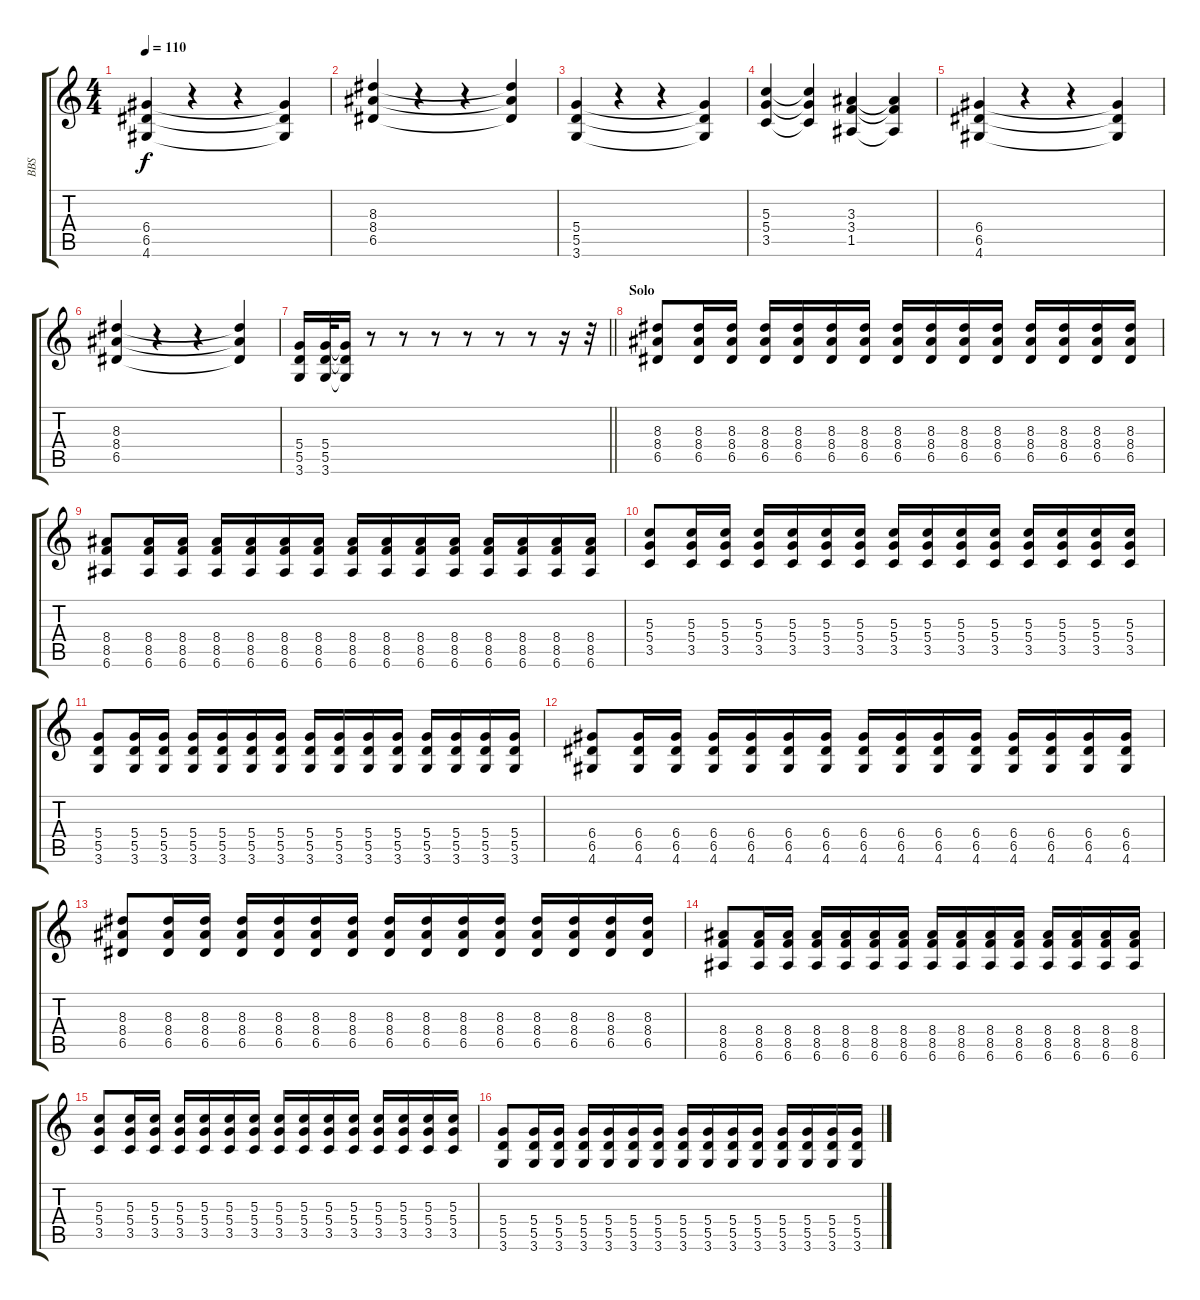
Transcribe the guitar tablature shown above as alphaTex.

\track ("BBS" "BBS") {instrument overdrivenguitar}
\staff {score tabs}
\tuning (E4 B3 G3 D3 A2 E2) {hide}
\ts (4 4)
\tempo 110
\clef g2
\ks c
(6.4 6.5 4.6).4{dy f} r.4 r.4 (6.4{t} 6.5{t} 4.6{t}).4 |
(8.3 8.4 6.5).4 r.4 r.4 (8.3{t} 8.4{t} 6.5{t}).4 |
(5.4 5.5 3.6).4 r.4 r.4 (5.4{t} 5.5{t} 3.6{t}).4 |
(5.3 5.4 3.5).4 (5.3{t} 5.4{t} 3.5{t}).4 (3.3 3.4 1.5).4 (3.3{t} 3.4{t} 1.5{t}).4 |
(6.4 6.5 4.6).4 r.4 r.4 (6.4{t} 6.5{t} 4.6{t}).4 |
(8.3 8.4 6.5).4 r.4 r.4 (8.3{t} 8.4{t} 6.5{t}).4 |
\barLineRight lightlight
(5.4 5.5 3.6).16 (5.4 5.5 3.6).32 (5.4{t} 5.5{t} 3.6{t}).16 r.8 r.8 r.8 r.8 r.8 r.8 r.16 r.32 |
\section ("" "Solo")
(8.3 8.4 6.5).8 (8.3 8.4 6.5).16 (8.3 8.4 6.5).16 (8.3 8.4 6.5).16 (8.3 8.4 6.5).16 (8.3 8.4 6.5).16 (8.3 8.4 6.5).16 (8.3 8.4 6.5).16 (8.3 8.4 6.5).16 (8.3 8.4 6.5).16 (8.3 8.4 6.5).16 (8.3 8.4 6.5).16 (8.3 8.4 6.5).16 (8.3 8.4 6.5).16 (8.3 8.4 6.5).16 |
(8.4 8.5 6.6).8 (8.4 8.5 6.6).16 (8.4 8.5 6.6).16 (8.4 8.5 6.6).16 (8.4 8.5 6.6).16 (8.4 8.5 6.6).16 (8.4 8.5 6.6).16 (8.4 8.5 6.6).16 (8.4 8.5 6.6).16 (8.4 8.5 6.6).16 (8.4 8.5 6.6).16 (8.4 8.5 6.6).16 (8.4 8.5 6.6).16 (8.4 8.5 6.6).16 (8.4 8.5 6.6).16 |
(5.3 5.4 3.5).8 (5.3 5.4 3.5).16 (5.3 5.4 3.5).16 (5.3 5.4 3.5).16 (5.3 5.4 3.5).16 (5.3 5.4 3.5).16 (5.3 5.4 3.5).16 (5.3 5.4 3.5).16 (5.3 5.4 3.5).16 (5.3 5.4 3.5).16 (5.3 5.4 3.5).16 (5.3 5.4 3.5).16 (5.3 5.4 3.5).16 (5.3 5.4 3.5).16 (5.3 5.4 3.5).16 |
(5.4 5.5 3.6).8 (5.4 5.5 3.6).16 (5.4 5.5 3.6).16 (5.4 5.5 3.6).16 (5.4 5.5 3.6).16 (5.4 5.5 3.6).16 (5.4 5.5 3.6).16 (5.4 5.5 3.6).16 (5.4 5.5 3.6).16 (5.4 5.5 3.6).16 (5.4 5.5 3.6).16 (5.4 5.5 3.6).16 (5.4 5.5 3.6).16 (5.4 5.5 3.6).16 (5.4 5.5 3.6).16 |
(6.4 6.5 4.6).8 (6.4 6.5 4.6).16 (6.4 6.5 4.6).16 (6.4 6.5 4.6).16 (6.4 6.5 4.6).16 (6.4 6.5 4.6).16 (6.4 6.5 4.6).16 (6.4 6.5 4.6).16 (6.4 6.5 4.6).16 (6.4 6.5 4.6).16 (6.4 6.5 4.6).16 (6.4 6.5 4.6).16 (6.4 6.5 4.6).16 (6.4 6.5 4.6).16 (6.4 6.5 4.6).16 |
(8.3 8.4 6.5).8 (8.3 8.4 6.5).16 (8.3 8.4 6.5).16 (8.3 8.4 6.5).16 (8.3 8.4 6.5).16 (8.3 8.4 6.5).16 (8.3 8.4 6.5).16 (8.3 8.4 6.5).16 (8.3 8.4 6.5).16 (8.3 8.4 6.5).16 (8.3 8.4 6.5).16 (8.3 8.4 6.5).16 (8.3 8.4 6.5).16 (8.3 8.4 6.5).16 (8.3 8.4 6.5).16 |
(8.4 8.5 6.6).8 (8.4 8.5 6.6).16 (8.4 8.5 6.6).16 (8.4 8.5 6.6).16 (8.4 8.5 6.6).16 (8.4 8.5 6.6).16 (8.4 8.5 6.6).16 (8.4 8.5 6.6).16 (8.4 8.5 6.6).16 (8.4 8.5 6.6).16 (8.4 8.5 6.6).16 (8.4 8.5 6.6).16 (8.4 8.5 6.6).16 (8.4 8.5 6.6).16 (8.4 8.5 6.6).16 |
(5.3 5.4 3.5).8 (5.3 5.4 3.5).16 (5.3 5.4 3.5).16 (5.3 5.4 3.5).16 (5.3 5.4 3.5).16 (5.3 5.4 3.5).16 (5.3 5.4 3.5).16 (5.3 5.4 3.5).16 (5.3 5.4 3.5).16 (5.3 5.4 3.5).16 (5.3 5.4 3.5).16 (5.3 5.4 3.5).16 (5.3 5.4 3.5).16 (5.3 5.4 3.5).16 (5.3 5.4 3.5).16 |
(5.4 5.5 3.6).8 (5.4 5.5 3.6).16 (5.4 5.5 3.6).16 (5.4 5.5 3.6).16 (5.4 5.5 3.6).16 (5.4 5.5 3.6).16 (5.4 5.5 3.6).16 (5.4 5.5 3.6).16 (5.4 5.5 3.6).16 (5.4 5.5 3.6).16 (5.4 5.5 3.6).16 (5.4 5.5 3.6).16 (5.4 5.5 3.6).16 (5.4 5.5 3.6).16 (5.4 5.5 3.6).16
